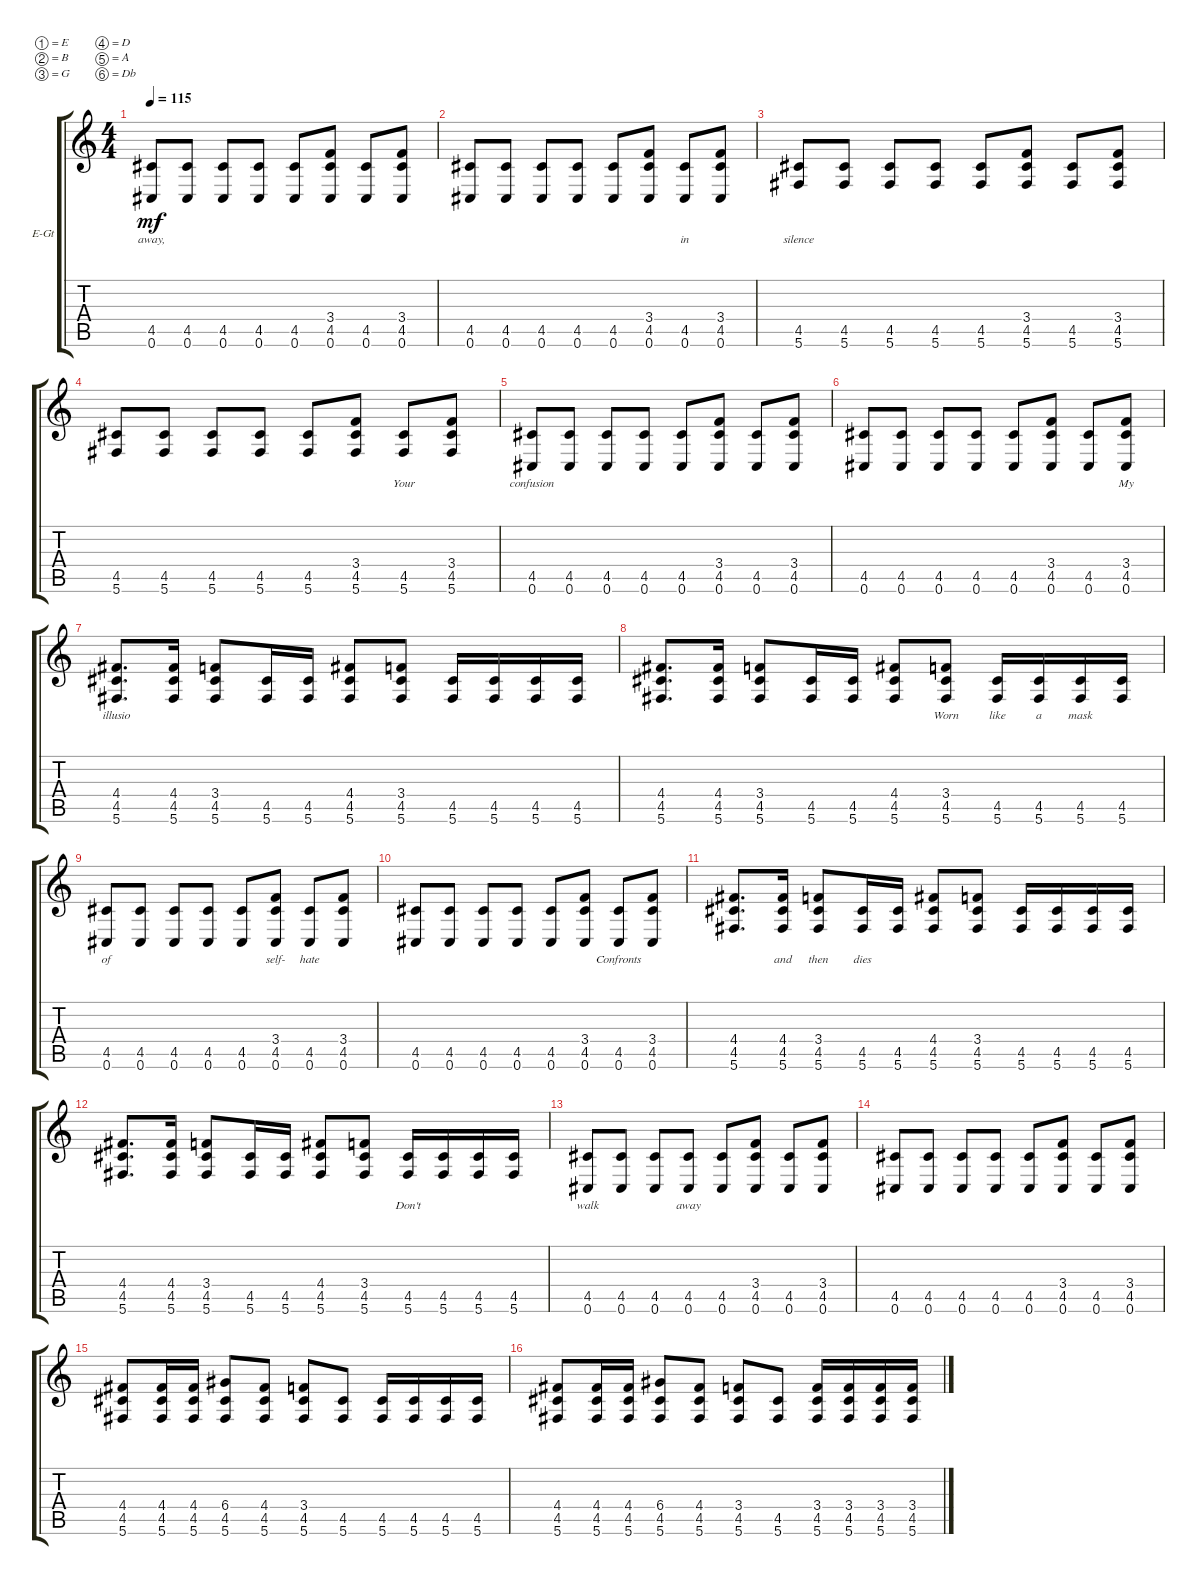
\defaultSystemsLayout 4
\bracketExtendMode groupsimilarinstruments
\firstSystemTrackNameOrientation horizontal
\otherSystemsTrackNameOrientation horizontal
\track ("Electric Guitar" "E-Gt") {instrument electricguitarclean}
\staff {score tabs}
\tuning (E4 B3 G3 D3 A2 Db2)
\ts (4 4)
\tempo 115
\clef g2
\ks c
(4.5 0.6).8{lyrics (0 "away,") lyrics (1 "") lyrics (2 "") lyrics (3 "") lyrics (4 "") dy mf} (4.5 0.6).8{lyrics (0 "") lyrics (1 "") lyrics (2 "") lyrics (3 "") lyrics (4 "")} (4.5 0.6).8{lyrics (0 "") lyrics (1 "") lyrics (2 "") lyrics (3 "") lyrics (4 "")} (4.5 0.6).8{lyrics (0 "") lyrics (1 "") lyrics (2 "") lyrics (3 "") lyrics (4 "")} (4.5 0.6).8{lyrics (0 "") lyrics (1 "") lyrics (2 "") lyrics (3 "") lyrics (4 "")} (4.5 0.6 3.4).8{lyrics (0 "") lyrics (1 "") lyrics (2 "") lyrics (3 "") lyrics (4 "")} (4.5 0.6).8{lyrics (0 "") lyrics (1 "") lyrics (2 "") lyrics (3 "") lyrics (4 "")} (4.5 0.6 3.4).8{lyrics (0 "") lyrics (1 "") lyrics (2 "") lyrics (3 "") lyrics (4 "")} |
(4.5 0.6).8{lyrics (0 "") lyrics (1 "") lyrics (2 "") lyrics (3 "") lyrics (4 "")} (4.5 0.6).8{lyrics (0 "") lyrics (1 "") lyrics (2 "") lyrics (3 "") lyrics (4 "")} (4.5 0.6).8{lyrics (0 "") lyrics (1 "") lyrics (2 "") lyrics (3 "") lyrics (4 "")} (4.5 0.6).8{lyrics (0 "") lyrics (1 "") lyrics (2 "") lyrics (3 "") lyrics (4 "")} (4.5 0.6).8{lyrics (0 "") lyrics (1 "") lyrics (2 "") lyrics (3 "") lyrics (4 "")} (4.5 0.6 3.4).8{lyrics (0 "") lyrics (1 "") lyrics (2 "") lyrics (3 "") lyrics (4 "")} (4.5 0.6).8{lyrics (0 "in") lyrics (1 "") lyrics (2 "") lyrics (3 "") lyrics (4 "")} (4.5 0.6 3.4).8{lyrics (0 "") lyrics (1 "") lyrics (2 "") lyrics (3 "") lyrics (4 "")} |
(4.5 5.6).8{lyrics (0 "silence") lyrics (1 "") lyrics (2 "") lyrics (3 "") lyrics (4 "")} (4.5 5.6).8{lyrics (0 "") lyrics (1 "") lyrics (2 "") lyrics (3 "") lyrics (4 "")} (4.5 5.6).8{lyrics (0 "") lyrics (1 "") lyrics (2 "") lyrics (3 "") lyrics (4 "")} (4.5 5.6).8{lyrics (0 "") lyrics (1 "") lyrics (2 "") lyrics (3 "") lyrics (4 "")} (4.5 5.6).8{lyrics (0 "") lyrics (1 "") lyrics (2 "") lyrics (3 "") lyrics (4 "")} (4.5 5.6 3.4).8{lyrics (0 "") lyrics (1 "") lyrics (2 "") lyrics (3 "") lyrics (4 "")} (4.5 5.6).8{lyrics (0 "") lyrics (1 "") lyrics (2 "") lyrics (3 "") lyrics (4 "")} (4.5 5.6 3.4).8{lyrics (0 "") lyrics (1 "") lyrics (2 "") lyrics (3 "") lyrics (4 "")} |
(4.5 5.6).8{lyrics (0 "") lyrics (1 "") lyrics (2 "") lyrics (3 "") lyrics (4 "")} (4.5 5.6).8{lyrics (0 "") lyrics (1 "") lyrics (2 "") lyrics (3 "") lyrics (4 "")} (4.5 5.6).8{lyrics (0 "") lyrics (1 "") lyrics (2 "") lyrics (3 "") lyrics (4 "")} (4.5 5.6).8{lyrics (0 "") lyrics (1 "") lyrics (2 "") lyrics (3 "") lyrics (4 "")} (4.5 5.6).8{lyrics (0 "") lyrics (1 "") lyrics (2 "") lyrics (3 "") lyrics (4 "")} (4.5 5.6 3.4).8{lyrics (0 "") lyrics (1 "") lyrics (2 "") lyrics (3 "") lyrics (4 "")} (4.5 5.6).8{lyrics (0 "Your") lyrics (1 "") lyrics (2 "") lyrics (3 "") lyrics (4 "")} (4.5 5.6 3.4).8{lyrics (0 "") lyrics (1 "") lyrics (2 "") lyrics (3 "") lyrics (4 "")} |
(4.5 0.6).8{lyrics (0 "confusion") lyrics (1 "") lyrics (2 "") lyrics (3 "") lyrics (4 "")} (4.5 0.6).8{lyrics (0 "") lyrics (1 "") lyrics (2 "") lyrics (3 "") lyrics (4 "")} (4.5 0.6).8{lyrics (0 "") lyrics (1 "") lyrics (2 "") lyrics (3 "") lyrics (4 "")} (4.5 0.6).8{lyrics (0 "") lyrics (1 "") lyrics (2 "") lyrics (3 "") lyrics (4 "")} (4.5 0.6).8{lyrics (0 "") lyrics (1 "") lyrics (2 "") lyrics (3 "") lyrics (4 "")} (4.5 0.6 3.4).8{lyrics (0 "") lyrics (1 "") lyrics (2 "") lyrics (3 "") lyrics (4 "")} (4.5 0.6).8{lyrics (0 "") lyrics (1 "") lyrics (2 "") lyrics (3 "") lyrics (4 "")} (4.5 0.6 3.4).8{lyrics (0 "") lyrics (1 "") lyrics (2 "") lyrics (3 "") lyrics (4 "")} |
(4.5 0.6).8{lyrics (0 "") lyrics (1 "") lyrics (2 "") lyrics (3 "") lyrics (4 "")} (4.5 0.6).8{lyrics (0 "") lyrics (1 "") lyrics (2 "") lyrics (3 "") lyrics (4 "")} (4.5 0.6).8{lyrics (0 "") lyrics (1 "") lyrics (2 "") lyrics (3 "") lyrics (4 "")} (4.5 0.6).8{lyrics (0 "") lyrics (1 "") lyrics (2 "") lyrics (3 "") lyrics (4 "")} (4.5 0.6).8{lyrics (0 "") lyrics (1 "") lyrics (2 "") lyrics (3 "") lyrics (4 "")} (4.5 0.6 3.4).8{lyrics (0 "") lyrics (1 "") lyrics (2 "") lyrics (3 "") lyrics (4 "")} (4.5 0.6).8{lyrics (0 "") lyrics (1 "") lyrics (2 "") lyrics (3 "") lyrics (4 "")} (4.5 0.6 3.4).8{lyrics (0 "My") lyrics (1 "") lyrics (2 "") lyrics (3 "") lyrics (4 "")} |
(5.6 4.5 4.4).8{d lyrics (0 "illusio") lyrics (1 "") lyrics (2 "") lyrics (3 "") lyrics (4 "")} (5.6 4.5 4.4).16{lyrics (0 "") lyrics (1 "") lyrics (2 "") lyrics (3 "") lyrics (4 "")} (5.6 4.5 3.4).8{lyrics (0 "") lyrics (1 "") lyrics (2 "") lyrics (3 "") lyrics (4 "")} (5.6 4.5).16{lyrics (0 "") lyrics (1 "") lyrics (2 "") lyrics (3 "") lyrics (4 "")} (5.6 4.5).16{lyrics (0 "") lyrics (1 "") lyrics (2 "") lyrics (3 "") lyrics (4 "")} (5.6 4.5 4.4).8{lyrics (0 "") lyrics (1 "") lyrics (2 "") lyrics (3 "") lyrics (4 "")} (5.6 4.5 3.4).8{lyrics (0 "") lyrics (1 "") lyrics (2 "") lyrics (3 "") lyrics (4 "")} (5.6 4.5).16{lyrics (0 "") lyrics (1 "") lyrics (2 "") lyrics (3 "") lyrics (4 "")} (5.6 4.5).16{lyrics (0 "") lyrics (1 "") lyrics (2 "") lyrics (3 "") lyrics (4 "")} (5.6 4.5).16{lyrics (0 "") lyrics (1 "") lyrics (2 "") lyrics (3 "") lyrics (4 "")} (5.6 4.5).16{lyrics (0 "") lyrics (1 "") lyrics (2 "") lyrics (3 "") lyrics (4 "")} |
(5.6 4.5 4.4).8{d lyrics (0 "") lyrics (1 "") lyrics (2 "") lyrics (3 "") lyrics (4 "")} (5.6 4.5 4.4).16{lyrics (0 "") lyrics (1 "") lyrics (2 "") lyrics (3 "") lyrics (4 "")} (5.6 4.5 3.4).8{lyrics (0 "") lyrics (1 "") lyrics (2 "") lyrics (3 "") lyrics (4 "")} (5.6 4.5).16{lyrics (0 "") lyrics (1 "") lyrics (2 "") lyrics (3 "") lyrics (4 "")} (5.6 4.5).16{lyrics (0 "") lyrics (1 "") lyrics (2 "") lyrics (3 "") lyrics (4 "")} (5.6 4.5 4.4).8{lyrics (0 "") lyrics (1 "") lyrics (2 "") lyrics (3 "") lyrics (4 "")} (5.6 4.5 3.4).8{lyrics (0 "Worn") lyrics (1 "") lyrics (2 "") lyrics (3 "") lyrics (4 "")} (5.6 4.5).16{lyrics (0 "like") lyrics (1 "") lyrics (2 "") lyrics (3 "") lyrics (4 "")} (5.6 4.5).16{lyrics (0 "a") lyrics (1 "") lyrics (2 "") lyrics (3 "") lyrics (4 "")} (5.6 4.5).16{lyrics (0 "mask") lyrics (1 "") lyrics (2 "") lyrics (3 "") lyrics (4 "")} (5.6 4.5).16{lyrics (0 "") lyrics (1 "") lyrics (2 "") lyrics (3 "") lyrics (4 "")} |
(4.5 0.6).8{lyrics (0 "of") lyrics (1 "") lyrics (2 "") lyrics (3 "") lyrics (4 "")} (4.5 0.6).8{lyrics (0 "") lyrics (1 "") lyrics (2 "") lyrics (3 "") lyrics (4 "")} (4.5 0.6).8{lyrics (0 "") lyrics (1 "") lyrics (2 "") lyrics (3 "") lyrics (4 "")} (4.5 0.6).8{lyrics (0 "") lyrics (1 "") lyrics (2 "") lyrics (3 "") lyrics (4 "")} (4.5 0.6).8{lyrics (0 "") lyrics (1 "") lyrics (2 "") lyrics (3 "") lyrics (4 "")} (4.5 0.6 3.4).8{lyrics (0 "self-") lyrics (1 "") lyrics (2 "") lyrics (3 "") lyrics (4 "")} (4.5 0.6).8{lyrics (0 "hate") lyrics (1 "") lyrics (2 "") lyrics (3 "") lyrics (4 "")} (4.5 0.6 3.4).8{lyrics (0 "") lyrics (1 "") lyrics (2 "") lyrics (3 "") lyrics (4 "")} |
(4.5 0.6).8{lyrics (0 "") lyrics (1 "") lyrics (2 "") lyrics (3 "") lyrics (4 "")} (4.5 0.6).8{lyrics (0 "") lyrics (1 "") lyrics (2 "") lyrics (3 "") lyrics (4 "")} (4.5 0.6).8{lyrics (0 "") lyrics (1 "") lyrics (2 "") lyrics (3 "") lyrics (4 "")} (4.5 0.6).8{lyrics (0 "") lyrics (1 "") lyrics (2 "") lyrics (3 "") lyrics (4 "")} (4.5 0.6).8{lyrics (0 "") lyrics (1 "") lyrics (2 "") lyrics (3 "") lyrics (4 "")} (4.5 0.6 3.4).8{lyrics (0 "") lyrics (1 "") lyrics (2 "") lyrics (3 "") lyrics (4 "")} (4.5 0.6).8{lyrics (0 "Confronts") lyrics (1 "") lyrics (2 "") lyrics (3 "") lyrics (4 "")} (4.5 0.6 3.4).8{lyrics (0 "") lyrics (1 "") lyrics (2 "") lyrics (3 "") lyrics (4 "")} |
(5.6 4.5 4.4).8{d lyrics (0 "") lyrics (1 "") lyrics (2 "") lyrics (3 "") lyrics (4 "")} (5.6 4.5 4.4).16{lyrics (0 "and") lyrics (1 "") lyrics (2 "") lyrics (3 "") lyrics (4 "")} (5.6 4.5 3.4).8{lyrics (0 "then") lyrics (1 "") lyrics (2 "") lyrics (3 "") lyrics (4 "")} (5.6 4.5).16{lyrics (0 "dies") lyrics (1 "") lyrics (2 "") lyrics (3 "") lyrics (4 "")} (5.6 4.5).16{lyrics (0 "") lyrics (1 "") lyrics (2 "") lyrics (3 "") lyrics (4 "")} (5.6 4.5 4.4).8{lyrics (0 "") lyrics (1 "") lyrics (2 "") lyrics (3 "") lyrics (4 "")} (5.6 4.5 3.4).8{lyrics (0 "") lyrics (1 "") lyrics (2 "") lyrics (3 "") lyrics (4 "")} (5.6 4.5).16{lyrics (0 "") lyrics (1 "") lyrics (2 "") lyrics (3 "") lyrics (4 "")} (5.6 4.5).16{lyrics (0 "") lyrics (1 "") lyrics (2 "") lyrics (3 "") lyrics (4 "")} (5.6 4.5).16{lyrics (0 "") lyrics (1 "") lyrics (2 "") lyrics (3 "") lyrics (4 "")} (5.6 4.5).16{lyrics (0 "") lyrics (1 "") lyrics (2 "") lyrics (3 "") lyrics (4 "")} |
(5.6 4.5 4.4).8{d lyrics (0 "") lyrics (1 "") lyrics (2 "") lyrics (3 "") lyrics (4 "")} (5.6 4.5 4.4).16{lyrics (0 "") lyrics (1 "") lyrics (2 "") lyrics (3 "") lyrics (4 "")} (5.6 4.5 3.4).8{lyrics (0 "") lyrics (1 "") lyrics (2 "") lyrics (3 "") lyrics (4 "")} (5.6 4.5).16{lyrics (0 "") lyrics (1 "") lyrics (2 "") lyrics (3 "") lyrics (4 "")} (5.6 4.5).16{lyrics (0 "") lyrics (1 "") lyrics (2 "") lyrics (3 "") lyrics (4 "")} (5.6 4.5 4.4).8{lyrics (0 "") lyrics (1 "") lyrics (2 "") lyrics (3 "") lyrics (4 "")} (5.6 4.5 3.4).8{lyrics (0 "") lyrics (1 "") lyrics (2 "") lyrics (3 "") lyrics (4 "")} (5.6 4.5).16{lyrics (0 "Don't") lyrics (1 "") lyrics (2 "") lyrics (3 "") lyrics (4 "")} (5.6 4.5).16{lyrics (0 "") lyrics (1 "") lyrics (2 "") lyrics (3 "") lyrics (4 "")} (5.6 4.5).16{lyrics (0 "") lyrics (1 "") lyrics (2 "") lyrics (3 "") lyrics (4 "")} (5.6 4.5).16{lyrics (0 "") lyrics (1 "") lyrics (2 "") lyrics (3 "") lyrics (4 "")} |
(4.5 0.6).8{lyrics (0 "walk") lyrics (1 "") lyrics (2 "") lyrics (3 "") lyrics (4 "")} (4.5 0.6).8{lyrics (0 "") lyrics (1 "") lyrics (2 "") lyrics (3 "") lyrics (4 "")} (4.5 0.6).8{lyrics (0 "") lyrics (1 "") lyrics (2 "") lyrics (3 "") lyrics (4 "")} (4.5 0.6).8{lyrics (0 "away") lyrics (1 "") lyrics (2 "") lyrics (3 "") lyrics (4 "")} (4.5 0.6).8{lyrics (0 "") lyrics (1 "") lyrics (2 "") lyrics (3 "") lyrics (4 "")} (4.5 0.6 3.4).8{lyrics (0 "") lyrics (1 "") lyrics (2 "") lyrics (3 "") lyrics (4 "")} (4.5 0.6).8{lyrics (0 "") lyrics (1 "") lyrics (2 "") lyrics (3 "") lyrics (4 "")} (4.5 0.6 3.4).8{lyrics (0 "") lyrics (1 "") lyrics (2 "") lyrics (3 "") lyrics (4 "")} |
(4.5 0.6).8{lyrics (0 "") lyrics (1 "") lyrics (2 "") lyrics (3 "") lyrics (4 "")} (4.5 0.6).8{lyrics (0 "") lyrics (1 "") lyrics (2 "") lyrics (3 "") lyrics (4 "")} (4.5 0.6).8{lyrics (0 "") lyrics (1 "") lyrics (2 "") lyrics (3 "") lyrics (4 "")} (4.5 0.6).8{lyrics (0 "") lyrics (1 "") lyrics (2 "") lyrics (3 "") lyrics (4 "")} (4.5 0.6).8{lyrics (0 "") lyrics (1 "") lyrics (2 "") lyrics (3 "") lyrics (4 "")} (4.5 0.6 3.4).8{lyrics (0 "") lyrics (1 "") lyrics (2 "") lyrics (3 "") lyrics (4 "")} (4.5 0.6).8{lyrics (0 "") lyrics (1 "") lyrics (2 "") lyrics (3 "") lyrics (4 "")} (4.5 0.6 3.4).8{lyrics (0 "") lyrics (1 "") lyrics (2 "") lyrics (3 "") lyrics (4 "")} |
(4.5 5.6 4.4).8{lyrics (0 "") lyrics (1 "") lyrics (2 "") lyrics (3 "") lyrics (4 "")} (4.5 5.6 4.4).16{lyrics (0 "") lyrics (1 "") lyrics (2 "") lyrics (3 "") lyrics (4 "")} (4.5 5.6 4.4).16{lyrics (0 "") lyrics (1 "") lyrics (2 "") lyrics (3 "") lyrics (4 "")} (4.5 5.6 6.4).8{lyrics (0 "") lyrics (1 "") lyrics (2 "") lyrics (3 "") lyrics (4 "")} (4.5 5.6 4.4).8{lyrics (0 "") lyrics (1 "") lyrics (2 "") lyrics (3 "") lyrics (4 "")} (4.5 5.6 3.4).8{lyrics (0 "") lyrics (1 "") lyrics (2 "") lyrics (3 "") lyrics (4 "")} (4.5 5.6).8{lyrics (0 "") lyrics (1 "") lyrics (2 "") lyrics (3 "") lyrics (4 "")} (4.5 5.6).16{lyrics (0 "") lyrics (1 "") lyrics (2 "") lyrics (3 "") lyrics (4 "")} (4.5 5.6).16{lyrics (0 "") lyrics (1 "") lyrics (2 "") lyrics (3 "") lyrics (4 "")} (4.5 5.6).16{lyrics (0 "") lyrics (1 "") lyrics (2 "") lyrics (3 "") lyrics (4 "")} (4.5 5.6).16{lyrics (0 "") lyrics (1 "") lyrics (2 "") lyrics (3 "") lyrics (4 "")} |
(4.5 5.6 4.4).8{lyrics (0 "") lyrics (1 "") lyrics (2 "") lyrics (3 "") lyrics (4 "")} (4.5 5.6 4.4).16{lyrics (0 "") lyrics (1 "") lyrics (2 "") lyrics (3 "") lyrics (4 "")} (4.5 5.6 4.4).16{lyrics (0 "") lyrics (1 "") lyrics (2 "") lyrics (3 "") lyrics (4 "")} (4.5 5.6 6.4).8{lyrics (0 "") lyrics (1 "") lyrics (2 "") lyrics (3 "") lyrics (4 "")} (4.5 5.6 4.4).8{lyrics (0 "") lyrics (1 "") lyrics (2 "") lyrics (3 "") lyrics (4 "")} (4.5 5.6 3.4).8{lyrics (0 "") lyrics (1 "") lyrics (2 "") lyrics (3 "") lyrics (4 "")} (4.5 5.6).8{lyrics (0 "") lyrics (1 "") lyrics (2 "") lyrics (3 "") lyrics (4 "")} (4.5 5.6 3.4).16{lyrics (0 "") lyrics (1 "") lyrics (2 "") lyrics (3 "") lyrics (4 "")} (4.5 5.6 3.4).16{lyrics (0 "") lyrics (1 "") lyrics (2 "") lyrics (3 "") lyrics (4 "")} (4.5 5.6 3.4).16{lyrics (0 "") lyrics (1 "") lyrics (2 "") lyrics (3 "") lyrics (4 "")} (4.5 5.6 3.4).16{lyrics (0 "") lyrics (1 "") lyrics (2 "") lyrics (3 "") lyrics (4 "")}
